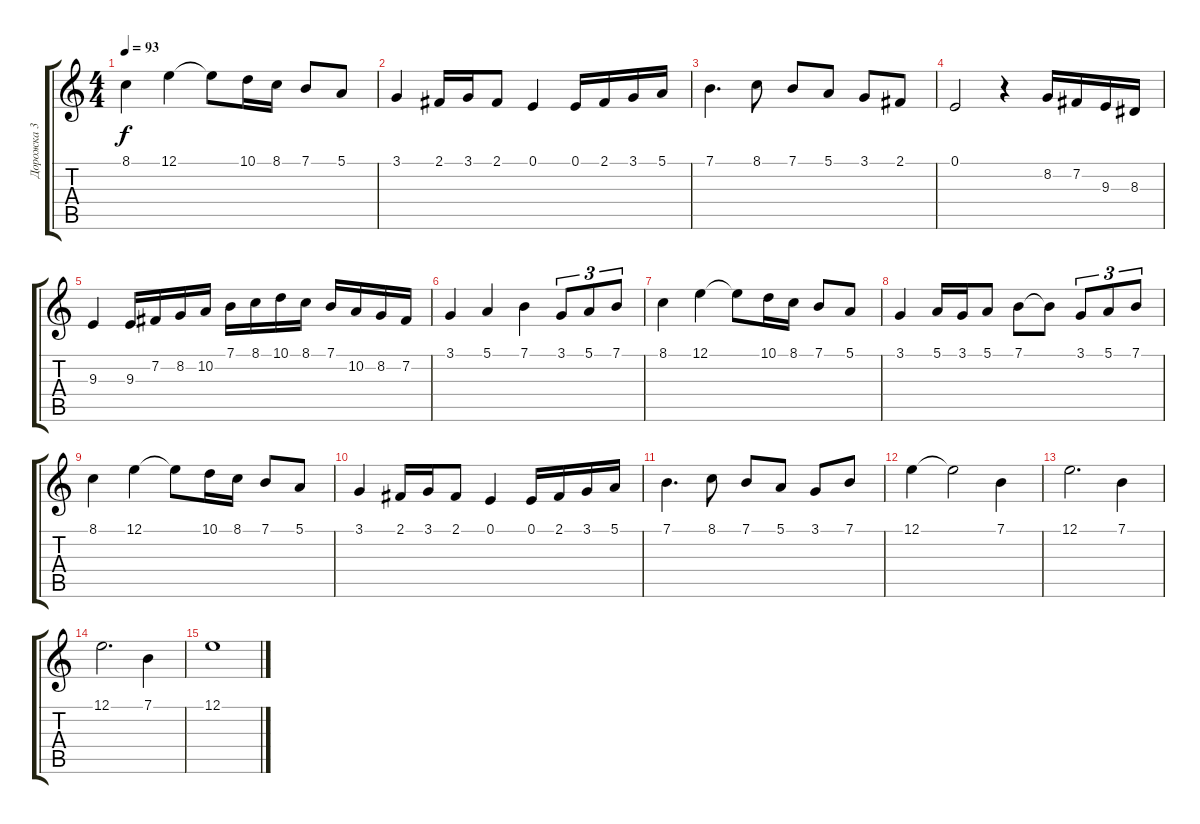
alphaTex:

\track ("Дорожка 3" "Дорожка 3") {instrument tuba}
\staff {score tabs}
\tuning (E4 B3 G3 D3 A2 E2) {hide}
\ts (4 4)
\tempo 93
\clef g2
\ks c
8.1.4{dy f} 12.1.4 12.1{t}.8 10.1.16 8.1.16 7.1.8 5.1.8 |
3.1.4 2.1.16 3.1.16 2.1.8 0.1.4 0.1.16 2.1.16 3.1.16 5.1.16 |
7.1.4{d} 8.1.8 7.1.8 5.1.8 3.1.8 2.1.8 |
0.1.2 r.4 8.2.16 7.2.16 9.3.16 8.3.16 |
9.3.4 9.3.16 7.2.16 8.2.16 10.2.16 7.1.16 8.1.16 10.1.16 8.1.16 7.1.16 10.2.16 8.2.16 7.2.16 |
3.1.4 5.1.4 7.1.4 3.1.8{tu (3 2)} 5.1.8{tu (3 2)} 7.1.8{tu (3 2)} |
8.1.4 12.1.4 12.1{t}.8 10.1.16 8.1.16 7.1.8 5.1.8 |
3.1.4 5.1.16 3.1.16 5.1.8 7.1.8 7.1{t}.8 3.1.8{tu (3 2)} 5.1.8{tu (3 2)} 7.1.8{tu (3 2)} |
8.1.4 12.1.4 12.1{t}.8 10.1.16 8.1.16 7.1.8 5.1.8 |
3.1.4 2.1.16 3.1.16 2.1.8 0.1.4 0.1.16 2.1.16 3.1.16 5.1.16 |
7.1.4{d} 8.1.8 7.1.8 5.1.8 3.1.8 7.1.8 |
12.1.4 12.1{t}.2 7.1.4 |
12.1.2{d} 7.1.4 |
12.1.2{d} 7.1.4 |
12.1.1
